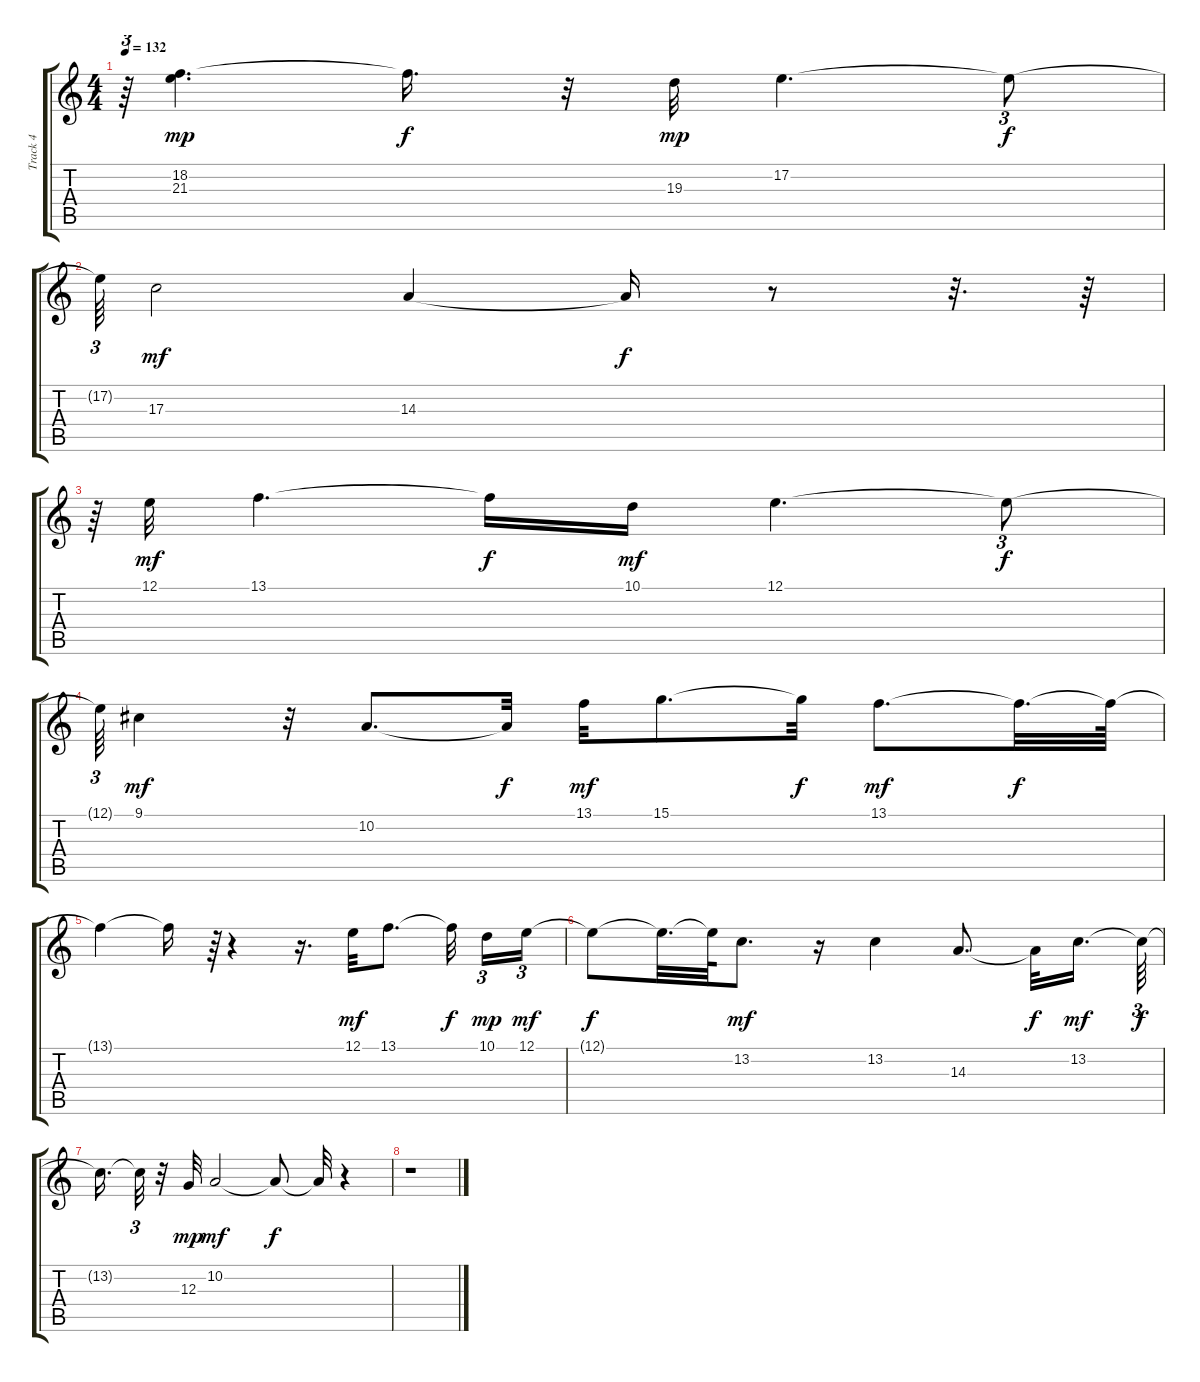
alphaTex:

\track ("Track 4" "Track 4") {instrument voiceoohs}
\staff {score tabs}
\tuning (E4 B3 G3 D3 A2 E2) {hide}
\ts (4 4)
\tempo 132
\clef g2
\ks c
r.64{tu (3 2) dy f} (18.2 21.3).4{d dy mp} 18.2{t}.16{d dy f} r.32 19.3.32{dy mp} 17.2.4{d} 17.2{t}.8{tu (3 2) dy f} |
17.2{t}.64{tu (3 2)} 17.3.2{dy mf} 14.3.4 14.3{t}.16{dy f} r.8 r.32{d} r.64 |
r.64{tu (3 2)} 12.1.32{dy mf} 13.1.4{d} 13.1{t}.16{dy f} 10.1.16{dy mf} 12.1.4{d} 12.1{t}.8{tu (3 2) dy f} |
12.1{t}.64{tu (3 2)} 9.1.4{dy mf} r.32 10.2.8{d} 10.2{t}.32{dy f} 13.1.32{dy mf} 15.1.8{d} 15.1{t}.32{dy f} 13.1.8{d dy mf} 13.1{t}.32{d dy f} 13.1{t}.64 |
13.1{t}.4 13.1{t}.16 r.64{tu (3 2)} r.4 r.16{d} 12.1.32{dy mf} 13.1.8{d} 13.1{t}.32{dy f beam splitsecondary} 10.1.16{tu (3 2) dy mp} 12.1.16{tu (3 2) dy mf} |
12.1{t}.8{dy f} 12.1{t}.32{d} 12.1{t}.64 13.2.8{d dy mf} r.16 13.2.4 14.3.8{d} 14.3{t}.32{dy f} 13.2.16{d dy mf} 13.2{t}.64{tu (3 2) dy f} |
13.2{t}.16{d} 13.2{t}.32{tu (3 2)} r.32 12.3.32{dy mp} 10.2.2{dy mf} 10.2{t}.8{dy f} 10.2{t}.32 r.4{tu (3 2)} |
r.1
